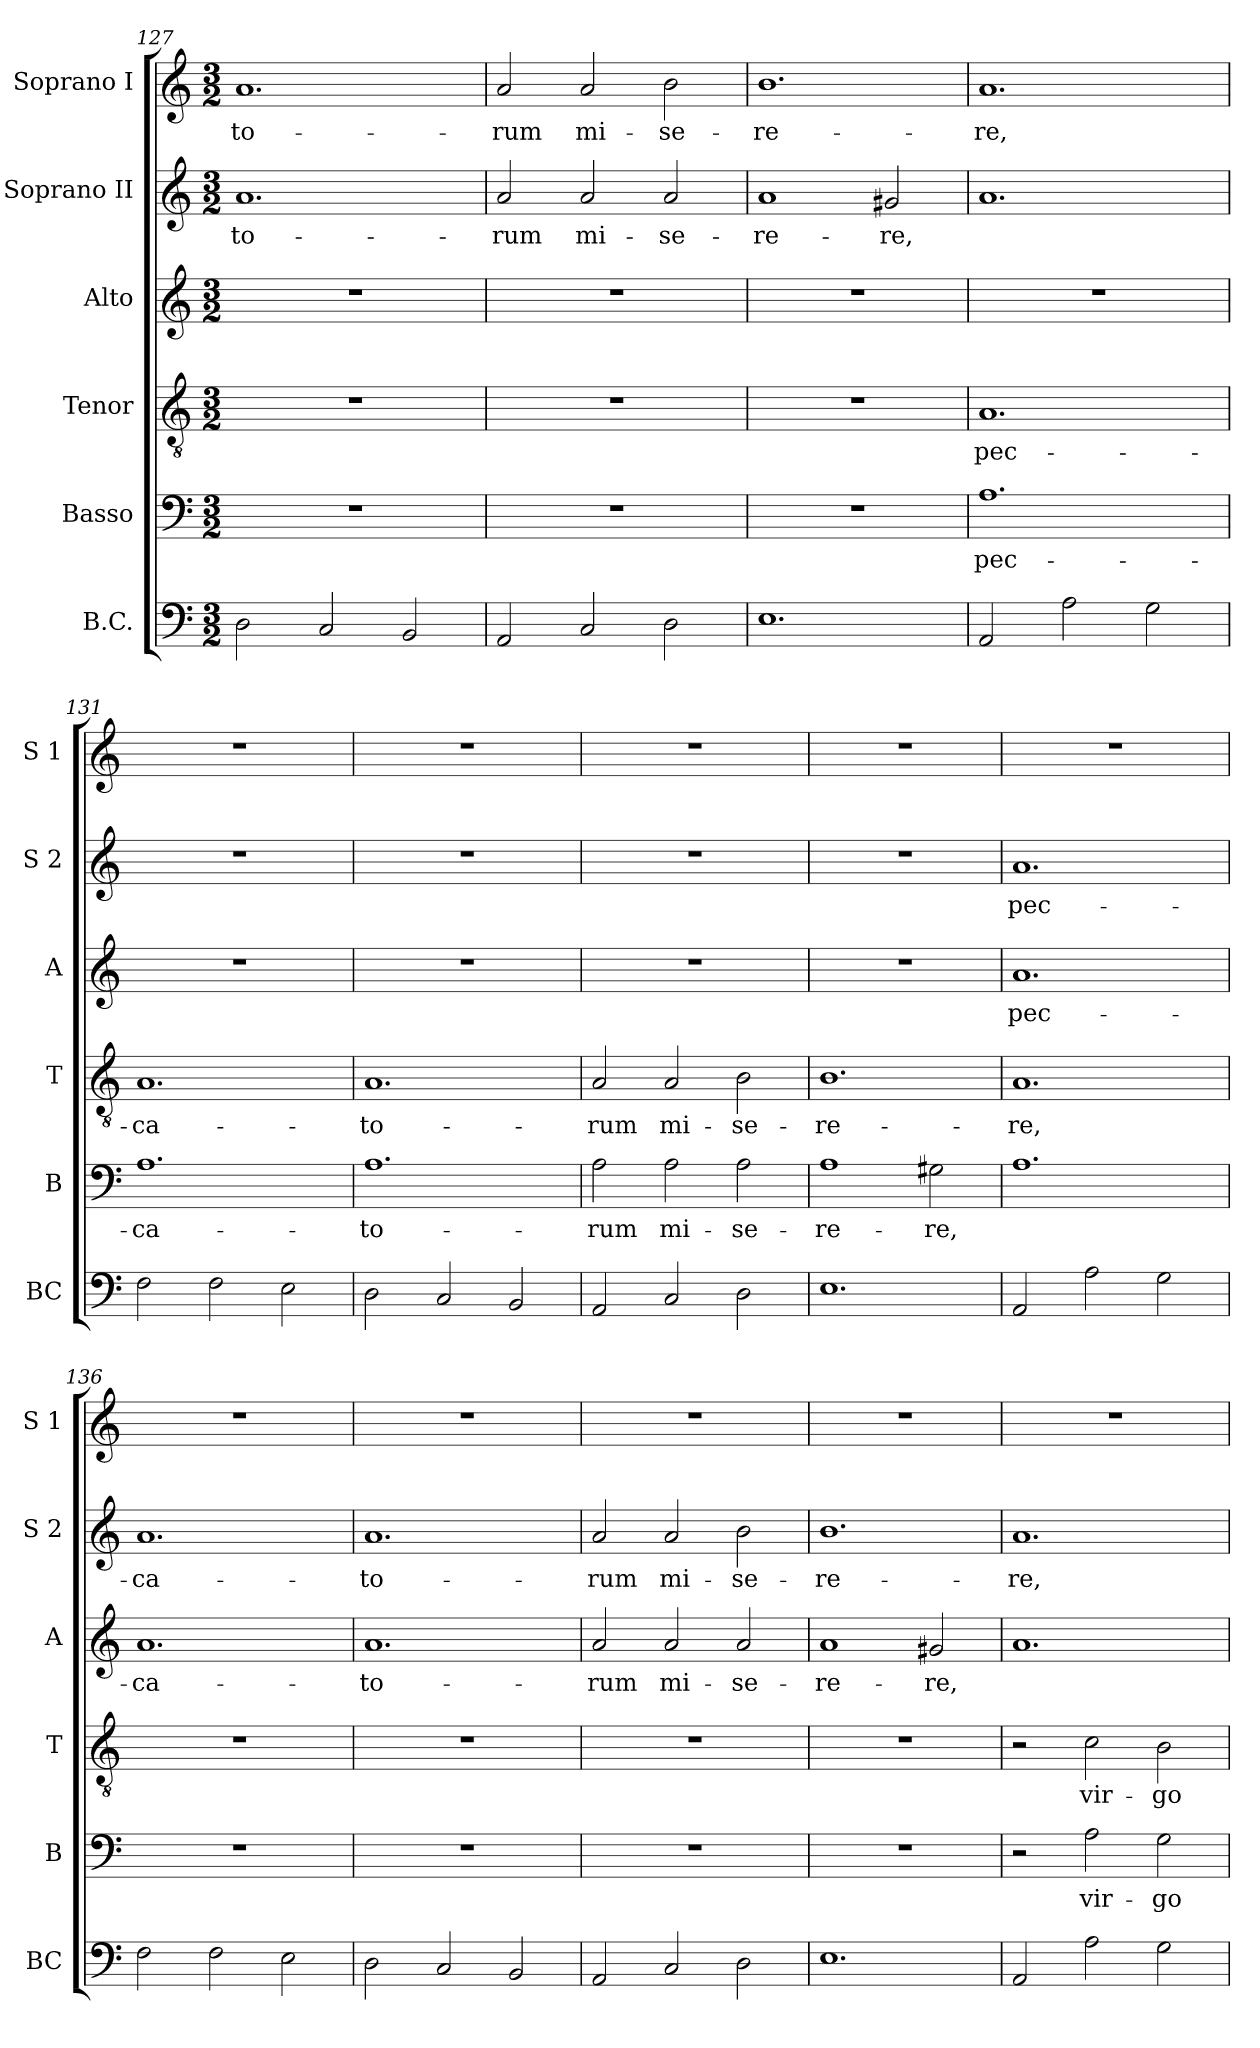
**kern	**kern	**text	**kern	**text	**kern	**text	**kern	**text	**kern	**text
*part6	*part5	*part5	*part4	*part4	*part3	*part3	*part2	*part2	*part1	*part1
*staff6	*staff5	*staff5	*staff4	*staff4	*staff3	*staff3	*staff2	*staff2	*staff1	*staff1
*I"B.C.	*I"Basso	*	*I"Tenor	*	*I"Alto	*	*I"Soprano II	*	*I"Soprano I	*
*I'BC	*I'B	*	*I'T	*	*I'A	*	*I'S 2	*	*I'S 1	*
*clefF4	*clefF4	*	*clefGv2	*	*clefG2	*	*clefG2	*	*clefG2	*
*k[]	*k[]	*	*k[]	*	*k[]	*	*k[]	*	*k[]	*
*C:	*C:	*	*C:	*	*C:	*	*C:	*	*C:	*
*M3/2	*M3/2	*	*M3/2	*	*M3/2	*	*M3/2	*	*M3/2	*
=127	=127	=127	=127	=127	=127	=127	=127	=127	=127	=127
!	!	!	!	!	!	!	!	!LO:LY:b	!	!LO:LY:b
2D\	1.r	.	1.r	.	1.r	.	1.a	-to-	1.a	-to-
2C/	.	.	.	.	.	.	.	.	.	.
2BB/	.	.	.	.	.	.	.	.	.	.
=128	=128	=128	=128	=128	=128	=128	=128	=128	=128	=128
!	!	!	!	!	!	!	!	!LO:LY:b	!	!LO:LY:b
2AA/	1.r	.	1.r	.	1.r	.	2a/	-rum	2a/	-rum
!	!	!	!	!	!	!	!	!LO:LY:b	!	!LO:LY:b
2C/	.	.	.	.	.	.	2a/	mi-	2a/	mi-
!	!	!	!	!	!	!	!	!LO:LY:b	!	!LO:LY:b
2D\	.	.	.	.	.	.	2a/	-se-	2b\	-se-
=129	=129	=129	=129	=129	=129	=129	=129	=129	=129	=129
!	!	!	!	!	!	!	!	!LO:LY:b	!	!LO:LY:b
1.E	1.r	.	1.r	.	1.r	.	1a	-re-	1.b	-re-
!	!	!	!	!	!	!	!	!LO:LY:b	!	!
.	.	.	.	.	.	.	2g#X/	-re,	.	.
!!LO:LB:g=z
=130	=130	=130	=130	=130	=130	=130	=130	=130	=130	=130
!	!	!LO:LY:b	!	!LO:LY:b	!	!	!	!	!	!LO:LY:b
2AA/	1.A	pec-	1.A	pec-	1.r	.	1.a	.	1.a	-re,
2A\	.	.	.	.	.	.	.	.	.	.
2G\	.	.	.	.	.	.	.	.	.	.
=131	=131	=131	=131	=131	=131	=131	=131	=131	=131	=131
!	!	!LO:LY:b	!	!LO:LY:b	!	!	!	!	!	!
2F\	1.A	-ca-	1.A	-ca-	1.r	.	1.r	.	1.r	.
2F\	.	.	.	.	.	.	.	.	.	.
2E\	.	.	.	.	.	.	.	.	.	.
=132	=132	=132	=132	=132	=132	=132	=132	=132	=132	=132
!	!	!LO:LY:b	!	!LO:LY:b	!	!	!	!	!	!
2D\	1.A	-to-	1.A	-to-	1.r	.	1.r	.	1.r	.
2C/	.	.	.	.	.	.	.	.	.	.
2BB/	.	.	.	.	.	.	.	.	.	.
=133	=133	=133	=133	=133	=133	=133	=133	=133	=133	=133
!	!	!LO:LY:b	!	!LO:LY:b	!	!	!	!	!	!
2AA/	2A\	-rum	2A/	-rum	1.r	.	1.r	.	1.r	.
!	!	!LO:LY:b	!	!LO:LY:b	!	!	!	!	!	!
2C/	2A\	mi-	2A/	mi-	.	.	.	.	.	.
!	!	!LO:LY:b	!	!LO:LY:b	!	!	!	!	!	!
2D\	2A\	-se-	2B\	-se-	.	.	.	.	.	.
=134	=134	=134	=134	=134	=134	=134	=134	=134	=134	=134
!	!	!LO:LY:b	!	!LO:LY:b	!	!	!	!	!	!
1.E	1A	-re-	1.B	-re-	1.r	.	1.r	.	1.r	.
!	!	!LO:LY:b	!	!	!	!	!	!	!	!
.	2G#X\	-re,	.	.	.	.	.	.	.	.
=135	=135	=135	=135	=135	=135	=135	=135	=135	=135	=135
!	!	!	!	!LO:LY:b	!	!LO:LY:b	!	!LO:LY:b	!	!
2AA/	1.A	.	1.A	-re,	1.a	pec-	1.a	pec-	1.r	.
2A\	.	.	.	.	.	.	.	.	.	.
2G\	.	.	.	.	.	.	.	.	.	.
=136	=136	=136	=136	=136	=136	=136	=136	=136	=136	=136
!	!	!	!	!	!	!LO:LY:b	!	!LO:LY:b	!	!
2F\	1.r	.	1.r	.	1.a	-ca-	1.a	-ca-	1.r	.
2F\	.	.	.	.	.	.	.	.	.	.
2E\	.	.	.	.	.	.	.	.	.	.
=137	=137	=137	=137	=137	=137	=137	=137	=137	=137	=137
!	!	!	!	!	!	!LO:LY:b	!	!LO:LY:b	!	!
2D\	1.r	.	1.r	.	1.a	-to-	1.a	-to-	1.r	.
2C/	.	.	.	.	.	.	.	.	.	.
2BB/	.	.	.	.	.	.	.	.	.	.
!!LO:PB:g=z
=138	=138	=138	=138	=138	=138	=138	=138	=138	=138	=138
!	!	!	!	!	!	!LO:LY:b	!	!LO:LY:b	!	!
2AA/	1.r	.	1.r	.	2a/	-rum	2a/	-rum	1.r	.
!	!	!	!	!	!	!LO:LY:b	!	!LO:LY:b	!	!
2C/	.	.	.	.	2a/	mi-	2a/	mi-	.	.
!	!	!	!	!	!	!LO:LY:b	!	!LO:LY:b	!	!
2D\	.	.	.	.	2a/	-se-	2b\	-se-	.	.
=139	=139	=139	=139	=139	=139	=139	=139	=139	=139	=139
!	!	!	!	!	!	!LO:LY:b	!	!LO:LY:b	!	!
1.E	1.r	.	1.r	.	1a	-re-	1.b	-re-	1.r	.
!	!	!	!	!	!	!LO:LY:b	!	!	!	!
.	.	.	.	.	2g#X/	-re,	.	.	.	.
=140	=140	=140	=140	=140	=140	=140	=140	=140	=140	=140
!	!	!	!	!	!	!	!	!LO:LY:b	!	!
2AA/	2r	.	2r	.	1.a	.	1.a	-re,	1.r	.
!	!	!LO:LY:b	!	!LO:LY:b	!	!	!	!	!	!
2A\	2A\	vir-	2c\	vir-	.	.	.	.	.	.
!	!	!LO:LY:b	!	!LO:LY:b	!	!	!	!	!	!
2G\	2G\	-go	2B\	-go	.	.	.	.	.	.
=	=	=	=	=	=	=	=	=	=	=
*-	*-	*-	*-	*-	*-	*-	*-	*-	*-	*-
